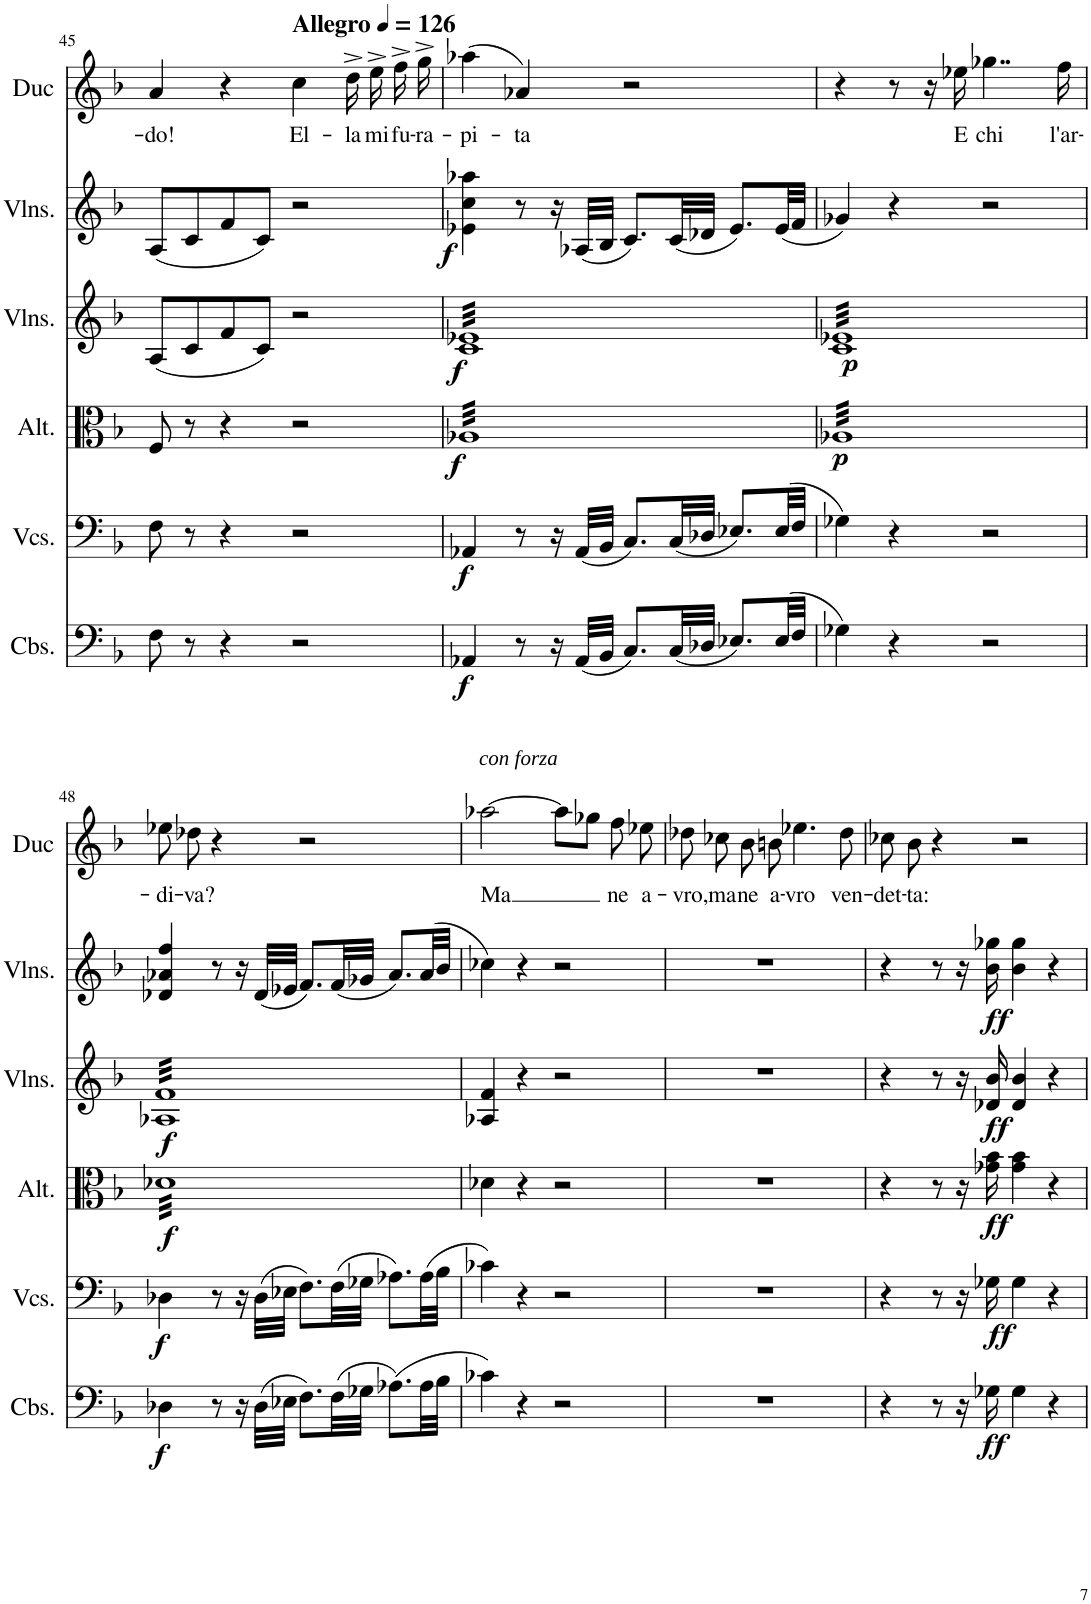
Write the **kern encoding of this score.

**kern	**dynam	**kern	**dynam	**kern	**dynam	**kern	**dynam	**kern	**dynam	**kern	**text
*part6	*part6	*part5	*part5	*part4	*part4	*part3	*part3	*part2	*part2	*part1	*part1
*staff6	*staff6	*staff5	*staff5	*staff4	*staff4	*staff3	*staff3	*staff2	*staff2	*staff1	*staff1
*I"Contrebasses	*	*I"Violoncelles	*	*I"Altos, Violas	*	*I"Violons	*	*I"Violons	*	*I"Duc	*
*I'Cbs.	*	*I'Vcs.	*	*I'Alt.	*	*I'Vlns.	*	*I'Vlns.	*	*I'Duc	*
!!LO:PB:g=z
*clefF4	*	*clefF4	*	*clefC3	*	*clefG2	*	*clefG2	*	*clefG2	*
*k[b-]	*	*k[b-]	*	*k[b-]	*	*k[b-]	*	*k[b-]	*	*k[b-]	*
*M4/4	*	*M4/4	*	*M4/4	*	*M4/4	*	*M4/4	*	*M4/4	*
=45	=45	=45	=45	=45	=45	=45	=45	=45	=45	=45	=45
!	!	!	!	!	!	!	!	!	!	!	!LO:LY:b
8F\	.	8F\	.	8F/	.	(8A/L	.	(8A/L	.	4a/	-do!
8r	.	8r	.	8r	.	8c/	.	8c/	.	.	.
4r	.	4r	.	4r	.	8f/	.	8f/	.	4r	.
.	.	.	.	.	.	8c/J)	.	8c/J)	.	.	.
!	!	!	!	!	!	!	!	!	!	!	!LO:LY:b
2r	.	2r	.	2r	.	2r	.	2r	.	4cc\	-El-
!	!	!	!	!	!	!	!	!	!	!	!LO:LY:b
.	.	.	.	.	.	.	.	.	.	16dd^\	-la
!	!	!	!	!	!	!	!	!	!	!	!LO:LY:b
.	.	.	.	.	.	.	.	.	.	16ee^\	mi
!	!	!	!	!	!	!	!	!	!	!	!LO:LY:b
.	.	.	.	.	.	.	.	.	.	16ff^\	fu-
!	!	!	!	!	!	!	!	!	!	!	!LO:LY:b
.	.	.	.	.	.	.	.	.	.	16gg^\	-ra-
=46	=46	=46	=46	=46	=46	=46	=46	=46	=46	=46	=46
!	!LO:DY:b	!	!LO:DY:b	!	!LO:DY:b	!	!LO:DY:b	!	!LO:DY:b	!	!LO:LY:b
*	*	*	*	*tremolo	*	*	*	*	*	*	*
*	*	*	*	*	*	*tremolo	*	*	*	*	*
4AA-X/	f	4AA-X/	f	32A-XLLL	f	32c 32e-XLLL	f	4e-X\ 4cc\ 4aa-X\	f	(4aa-X\	-pi-
.	.	.	.	32A-X	.	32c 32e-X	.	.	.	.	.
.	.	.	.	32A-X	.	32c 32e-X	.	.	.	.	.
.	.	.	.	32A-X	.	32c 32e-X	.	.	.	.	.
.	.	.	.	32A-X	.	32c 32e-X	.	.	.	.	.
.	.	.	.	32A-X	.	32c 32e-X	.	.	.	.	.
.	.	.	.	32A-X	.	32c 32e-X	.	.	.	.	.
.	.	.	.	32A-X	.	32c 32e-X	.	.	.	.	.
!	!	!	!	!	!	!	!	!	!	!	!LO:LY:b
8r	.	8r	.	32A-X	.	32c 32e-X	.	8r	.	4a-X/)	-ta
.	.	.	.	32A-X	.	32c 32e-X	.	.	.	.	.
.	.	.	.	32A-X	.	32c 32e-X	.	.	.	.	.
.	.	.	.	32A-X	.	32c 32e-X	.	.	.	.	.
16r	.	16r	.	32A-X	.	32c 32e-X	.	16r	.	.	.
.	.	.	.	32A-X	.	32c 32e-X	.	.	.	.	.
(32AA-/LLL	.	(32AA-/LLL	.	32A-X	.	32c 32e-X	.	(32A-X/LLL	.	.	.
32BB-/JJJ	.	32BB-/JJJ	.	32A-X	.	32c 32e-X	.	32B-/JJJ	.	.	.
8.C/L)	.	8.C/L)	.	32A-X	.	32c 32e-X	.	8.c/L)	.	2r	.
.	.	.	.	32A-X	.	32c 32e-X	.	.	.	.	.
.	.	.	.	32A-X	.	32c 32e-X	.	.	.	.	.
.	.	.	.	32A-X	.	32c 32e-X	.	.	.	.	.
.	.	.	.	32A-X	.	32c 32e-X	.	.	.	.	.
.	.	.	.	32A-X	.	32c 32e-X	.	.	.	.	.
(32C/LL	.	(32C/LL	.	32A-X	.	32c 32e-X	.	(32c/LL	.	.	.
32D-X/JJJ	.	32D-X/JJJ	.	32A-X	.	32c 32e-X	.	32d-X/JJJ	.	.	.
8.E-X/L)	.	8.E-X/L)	.	32A-X	.	32c 32e-X	.	8.e-/L)	.	.	.
.	.	.	.	32A-X	.	32c 32e-X	.	.	.	.	.
.	.	.	.	32A-X	.	32c 32e-X	.	.	.	.	.
.	.	.	.	32A-X	.	32c 32e-X	.	.	.	.	.
.	.	.	.	32A-X	.	32c 32e-X	.	.	.	.	.
.	.	.	.	32A-X	.	32c 32e-X	.	.	.	.	.
(32E-/LL	.	(32E-/LL	.	32A-X	.	32c 32e-X	.	(32e-/LL	.	.	.
32F/JJJ	.	32F/JJJ	.	32A-XJJJ	.	32c 32e-XJJJ	.	32f/JJJ	.	.	.
=47	=47	=47	=47	=47	=47	=47	=47	=47	=47	=47	=47
!	!	!	!	!	!LO:DY:b	!	!LO:DY:b	!	!	!	!
4G-X\)	.	4G-X\)	.	32A-XLLL	p	32c 32e-XLLL	p	4g-X/)	.	4r	.
.	.	.	.	32A-X	.	32c 32e-X	.	.	.	.	.
.	.	.	.	32A-X	.	32c 32e-X	.	.	.	.	.
.	.	.	.	32A-X	.	32c 32e-X	.	.	.	.	.
.	.	.	.	32A-X	.	32c 32e-X	.	.	.	.	.
.	.	.	.	32A-X	.	32c 32e-X	.	.	.	.	.
.	.	.	.	32A-X	.	32c 32e-X	.	.	.	.	.
.	.	.	.	32A-X	.	32c 32e-X	.	.	.	.	.
4r	.	4r	.	32A-X	.	32c 32e-X	.	4r	.	8r	.
.	.	.	.	32A-X	.	32c 32e-X	.	.	.	.	.
.	.	.	.	32A-X	.	32c 32e-X	.	.	.	.	.
.	.	.	.	32A-X	.	32c 32e-X	.	.	.	.	.
.	.	.	.	32A-X	.	32c 32e-X	.	.	.	16r	.
.	.	.	.	32A-X	.	32c 32e-X	.	.	.	.	.
!	!	!	!	!	!	!	!	!	!	!	!LO:LY:b
.	.	.	.	32A-X	.	32c 32e-X	.	.	.	16ee-X\	E
.	.	.	.	32A-X	.	32c 32e-X	.	.	.	.	.
!	!	!	!	!	!	!	!	!	!	!	!LO:LY:b
2r	.	2r	.	32A-X	.	32c 32e-X	.	2r	.	4..gg-X\	chi
.	.	.	.	32A-X	.	32c 32e-X	.	.	.	.	.
.	.	.	.	32A-X	.	32c 32e-X	.	.	.	.	.
.	.	.	.	32A-X	.	32c 32e-X	.	.	.	.	.
.	.	.	.	32A-X	.	32c 32e-X	.	.	.	.	.
.	.	.	.	32A-X	.	32c 32e-X	.	.	.	.	.
.	.	.	.	32A-X	.	32c 32e-X	.	.	.	.	.
.	.	.	.	32A-X	.	32c 32e-X	.	.	.	.	.
.	.	.	.	32A-X	.	32c 32e-X	.	.	.	.	.
.	.	.	.	32A-X	.	32c 32e-X	.	.	.	.	.
.	.	.	.	32A-X	.	32c 32e-X	.	.	.	.	.
.	.	.	.	32A-X	.	32c 32e-X	.	.	.	.	.
.	.	.	.	32A-X	.	32c 32e-X	.	.	.	.	.
.	.	.	.	32A-X	.	32c 32e-X	.	.	.	.	.
!	!	!	!	!	!	!	!	!	!	!	!LO:LY:b
.	.	.	.	32A-X	.	32c 32e-X	.	.	.	16ff\	l'ar-
.	.	.	.	32A-XJJJ	.	32c 32e-XJJJ	.	.	.	.	.
!!LO:LB:g=z
=48	=48	=48	=48	=48	=48	=48	=48	=48	=48	=48	=48
!	!LO:DY:b	!	!LO:DY:b	!	!LO:DY:b	!	!LO:DY:b	!	!	!	!LO:LY:b
4D-X\	f	4D-X\	f	32d-XLLL	f	32A-X 32fLLL	f	4d-X/ 4a-X/ 4ff/	.	8ee-X\	-di-
.	.	.	.	32d-X	.	32A-X 32f	.	.	.	.	.
.	.	.	.	32d-X	.	32A-X 32f	.	.	.	.	.
.	.	.	.	32d-X	.	32A-X 32f	.	.	.	.	.
!	!	!	!	!	!	!	!	!	!	!	!LO:LY:b
.	.	.	.	32d-X	.	32A-X 32f	.	.	.	8dd-X\	-va?
.	.	.	.	32d-X	.	32A-X 32f	.	.	.	.	.
.	.	.	.	32d-X	.	32A-X 32f	.	.	.	.	.
.	.	.	.	32d-X	.	32A-X 32f	.	.	.	.	.
8r	.	8r	.	32d-X	.	32A-X 32f	.	8r	.	4r	.
.	.	.	.	32d-X	.	32A-X 32f	.	.	.	.	.
.	.	.	.	32d-X	.	32A-X 32f	.	.	.	.	.
.	.	.	.	32d-X	.	32A-X 32f	.	.	.	.	.
16r	.	16r	.	32d-X	.	32A-X 32f	.	16r	.	.	.
.	.	.	.	32d-X	.	32A-X 32f	.	.	.	.	.
(32D-\LLL	.	(32D-\LLL	.	32d-X	.	32A-X 32f	.	(32d-/LLL	.	.	.
32E-X\JJJ	.	32E-X\JJJ	.	32d-X	.	32A-X 32f	.	32e-X/JJJ	.	.	.
8.F\L)	.	8.F\L)	.	32d-X	.	32A-X 32f	.	8.f/L)	.	2r	.
.	.	.	.	32d-X	.	32A-X 32f	.	.	.	.	.
.	.	.	.	32d-X	.	32A-X 32f	.	.	.	.	.
.	.	.	.	32d-X	.	32A-X 32f	.	.	.	.	.
.	.	.	.	32d-X	.	32A-X 32f	.	.	.	.	.
.	.	.	.	32d-X	.	32A-X 32f	.	.	.	.	.
(32F\LL	.	(32F\LL	.	32d-X	.	32A-X 32f	.	(32f/LL	.	.	.
32G-X\JJJ	.	32G-X\JJJ	.	32d-X	.	32A-X 32f	.	32g-X/JJJ	.	.	.
(8.A-X\L)	.	8.A-X\L)	.	32d-X	.	32A-X 32f	.	8.a-/L)	.	.	.
.	.	.	.	32d-X	.	32A-X 32f	.	.	.	.	.
.	.	.	.	32d-X	.	32A-X 32f	.	.	.	.	.
.	.	.	.	32d-X	.	32A-X 32f	.	.	.	.	.
.	.	.	.	32d-X	.	32A-X 32f	.	.	.	.	.
.	.	.	.	32d-X	.	32A-X 32f	.	.	.	.	.
32A-\LL	.	(32A-\LL	.	32d-X	.	32A-X 32f	.	(32a-/LL	.	.	.
32B-\JJJ	.	32B-\JJJ	.	32d-XJJJ	.	32A-X 32fJJJ	.	32b-/JJJ	.	.	.
*	*	*	*	*	*	*Xtremolo	*	*	*	*	*
*	*	*	*	*Xtremolo	*	*	*	*	*	*	*
=49	=49	=49	=49	=49	=49	=49	=49	=49	=49	=49	=49
!	!	!	!	!	!	!	!	!	!	!LO:TX:a:i:t=con forza	!
!	!	!	!	!	!	!	!	!	!	!	!LO:LY:b
4c-X\)	.	4c-X\)	.	4d-X\	.	4A-X/ 4f/	.	4cc-X\)	.	[2aa-X\	Ma
4r	.	4r	.	4r	.	4r	.	4r	.	.	.
2r	.	2r	.	2r	.	2r	.	2r	.	8aa-\L]	.
.	.	.	.	.	.	.	.	.	.	8gg-X\J	.
!	!	!	!	!	!	!	!	!	!	!	!LO:LY:b
.	.	.	.	.	.	.	.	.	.	8ff\	ne
!	!	!	!	!	!	!	!	!	!	!	!LO:LY:b
.	.	.	.	.	.	.	.	.	.	8ee-X\	a-
=50	=50	=50	=50	=50	=50	=50	=50	=50	=50	=50	=50
!	!	!	!	!	!	!	!	!	!	!	!LO:LY:b
1r	.	1r	.	1r	.	1r	.	1r	.	8dd-X\	-vro,
!	!	!	!	!	!	!	!	!	!	!	!LO:LY:b
.	.	.	.	.	.	.	.	.	.	8cc-X\	ma
!	!	!	!	!	!	!	!	!	!	!	!LO:LY:b
.	.	.	.	.	.	.	.	.	.	8b-\	ne
!	!	!	!	!	!	!	!	!	!	!	!LO:LY:b
.	.	.	.	.	.	.	.	.	.	8bn\	a-
!	!	!	!	!	!	!	!	!	!	!	!LO:LY:b
.	.	.	.	.	.	.	.	.	.	4.ee-X\	-vro
!	!	!	!	!	!	!	!	!	!	!	!LO:LY:b
.	.	.	.	.	.	.	.	.	.	8dd-\	ven-
=51	=51	=51	=51	=51	=51	=51	=51	=51	=51	=51	=51
!	!	!	!	!	!	!	!	!	!	!	!LO:LY:b
4r	.	4r	.	4r	.	4r	.	4r	.	8cc-X\	-det-
!	!	!	!	!	!	!	!	!	!	!	!LO:LY:b
.	.	.	.	.	.	.	.	.	.	8b-\	-ta:
8r	.	8r	.	8r	.	8r	.	8r	.	4r	.
16r	.	16r	.	16r	.	16r	.	16r	.	.	.
!	!LO:DY:b	!	!LO:DY:b	!	!LO:DY:b	!	!LO:DY:b	!	!LO:DY:b	!	!
16G-X\	ff	16G-X\	ff	16g-X\ 16b-\	ff	16d-X/ 16b-/	ff	16b-\ 16gg-X\	ff	.	.
4G-\	.	4G-\	.	4g-\ 4b-\	.	4d-/ 4b-/	.	4b-\ 4gg-\	.	2r	.
4r	.	4r	.	4r	.	4r	.	4r	.	.	.
=	=	=	=	=	=	=	=	=	=	=	=
*-	*-	*-	*-	*-	*-	*-	*-	*-	*-	*-	*-
